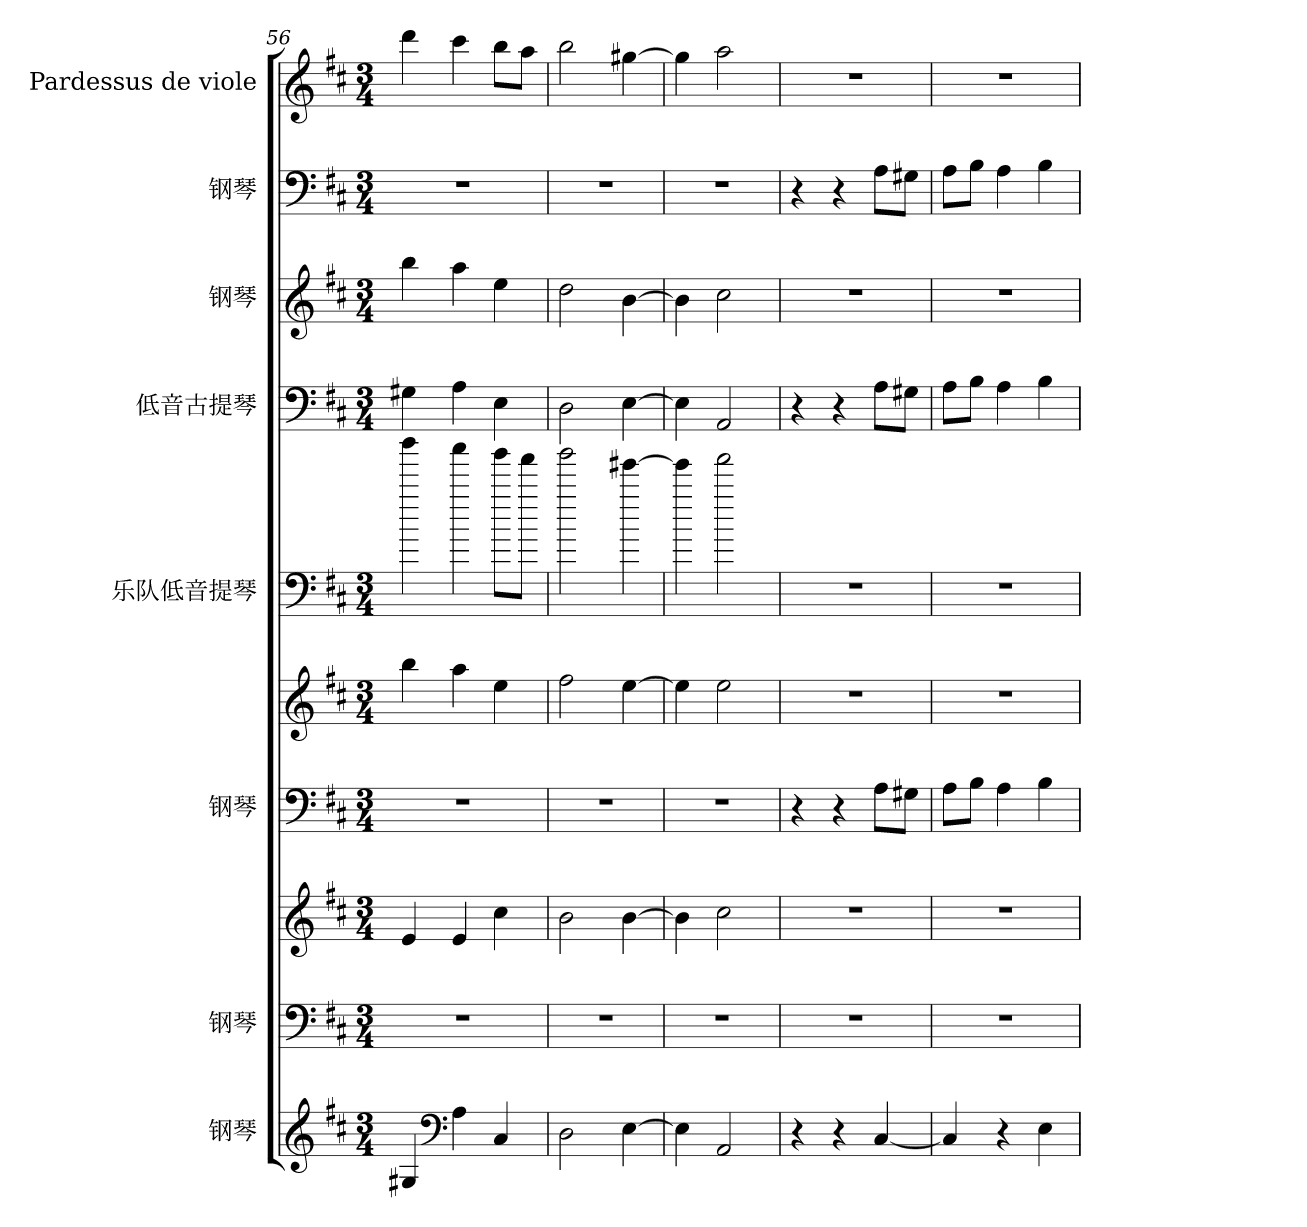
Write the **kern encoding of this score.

**kern	**kern	**kern	**kern	**kern	**kern	**kern	**kern	**kern	**kern
*part8	*part7	*part7	*part6	*part6	*part5	*part4	*part3	*part2	*part1
*staff10	*staff9	*staff8	*staff7	*staff6	*staff5	*staff4	*staff3	*staff2	*staff1
*I"钢琴	*I"钢琴	*	*I"钢琴	*	*I"乐队低音提琴	*I"低音古提琴	*I"钢琴	*I"钢琴	*I"Pardessus de viole
*	*	*	*	*	*	*	*	*	*I'Pds. v.
*clefG2	*clefF4	*clefG2	*clefF4	*clefG2	*clefF4	*clefF4	*clefG2	*clefF4	*clefG2
*	*	*	*	*	*ITrd7c12	*	*	*	*
*k[f#c#]	*k[f#c#]	*k[f#c#]	*k[f#c#]	*k[f#c#]	*k[f#c#]	*k[f#c#]	*k[f#c#]	*k[f#c#]	*k[f#c#]
*M3/4	*M3/4	*M3/4	*M3/4	*M3/4	*M3/4	*M3/4	*M3/4	*M3/4	*M3/4
=56	=56	=56	=56	=56	=56	=56	=56	=56	=56
4G#X/	2.r	4e/	2.r	4bb\	4ddd\	4G#X\	4bb\	2.r	4ddd\
*clefF4	*	*	*	*	*	*	*	*	*
4A\	.	4e/	.	4aa\	4ccc#\	4A\	4aa\	.	4ccc#\
4C#/	.	4cc#\	.	4ee\	8bb\L	4E\	4ee\	.	8bb\L
.	.	.	.	.	8aa\J	.	.	.	8aa\J
=57	=57	=57	=57	=57	=57	=57	=57	=57	=57
2D\	2.r	2b\	2.r	2ff#\	2bb\	2D\	2dd\	2.r	2bb\
[4E\	.	[4b\	.	[4ee\	[4gg#X\	[4E\	[4b\	.	[4gg#X\
=58	=58	=58	=58	=58	=58	=58	=58	=58	=58
4E\]	2.r	4b\]	2.r	4ee\]	4gg#\]	4E\]	4b\]	2.r	4gg#\]
2AA/	.	2cc#\	.	2ee\	2aa\	2AA/	2cc#\	.	2aa\
=59	=59	=59	=59	=59	=59	=59	=59	=59	=59
4r	2.r	2.r	4r	2.r	2.r	4r	2.r	4r	2.r
4r	.	.	4r	.	.	4r	.	4r	.
[4C#/	.	.	8A\L	.	.	8A\L	.	8A\L	.
.	.	.	8G#X\J	.	.	8G#X\J	.	8G#X\J	.
=60	=60	=60	=60	=60	=60	=60	=60	=60	=60
4C#/]	2.r	2.r	8A\L	2.r	2.r	8A\L	2.r	8A\L	2.r
.	.	.	8B\J	.	.	8B\J	.	8B\J	.
4r	.	.	4A\	.	.	4A\	.	4A\	.
4E\	.	.	4B\	.	.	4B\	.	4B\	.
=	=	=	=	=	=	=	=	=	=
*-	*-	*-	*-	*-	*-	*-	*-	*-	*-
